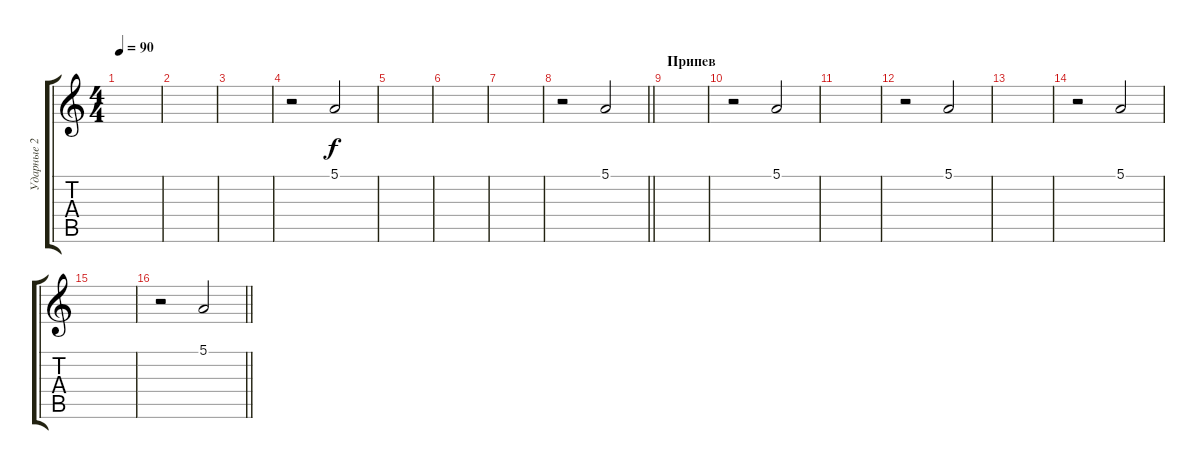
\track ("Ударные 2" "Ударные 2") {instrument reversecymbal}
\staff {score tabs}
\tuning (E4 B3 G3 D3 A2 E2) {hide}
\ts (4 4)
\tempo 90
\clef g2
\ks c
|
|
|
r.2 5.1.2 |
|
|
|
\barLineRight lightlight
r.2 5.1.2 |
\section ("" "Припев")
|
r.2 5.1.2 |
|
r.2 5.1.2 |
|
r.2 5.1.2 |
|
\barLineRight lightlight
r.2 5.1.2
